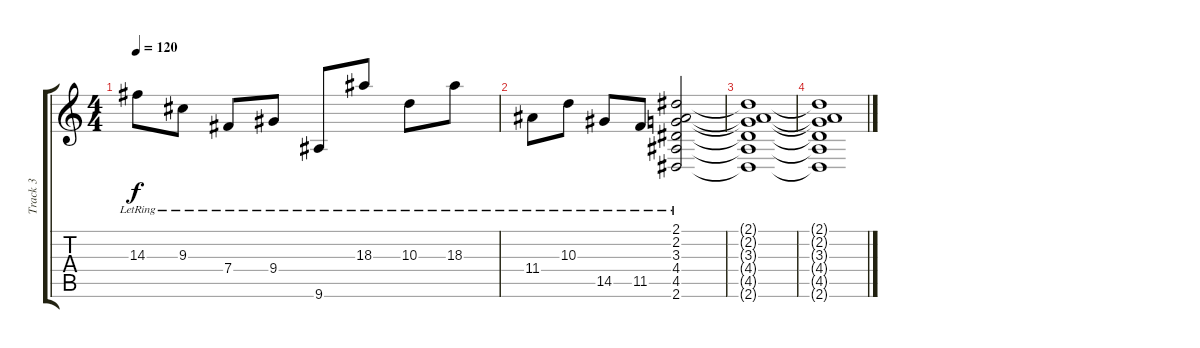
\track ("Track 3" "Track 3") {instrument acousticguitarnylon}
\staff {score tabs}
\tuning (Db4 Ab3 E3 B2 Gb2 Db2) {hide}
\ts (4 4)
\tempo 120
\clef g2
\ks c
14.3{lr}.8{dy f} 9.3{lr}.8 7.4{lr}.8 9.4{lr}.8 9.6{lr}.8 18.3{lr}.8 10.3{lr}.8 18.3{lr}.8 |
11.4{lr}.8 10.3{lr}.8 14.5{lr}.8 11.5{lr}.8 (2.1{lr} 2.2{lr} 3.3{lr} 4.4{lr} 4.5{lr} 2.6{lr}).2 |
(2.1{t} 2.2{t} 3.3{t} 4.4{t} 4.5{t} 2.6{t}).1 |
(2.1{t} 2.2{t} 3.3{t} 4.4{t} 4.5{t} 2.6{t}).1
